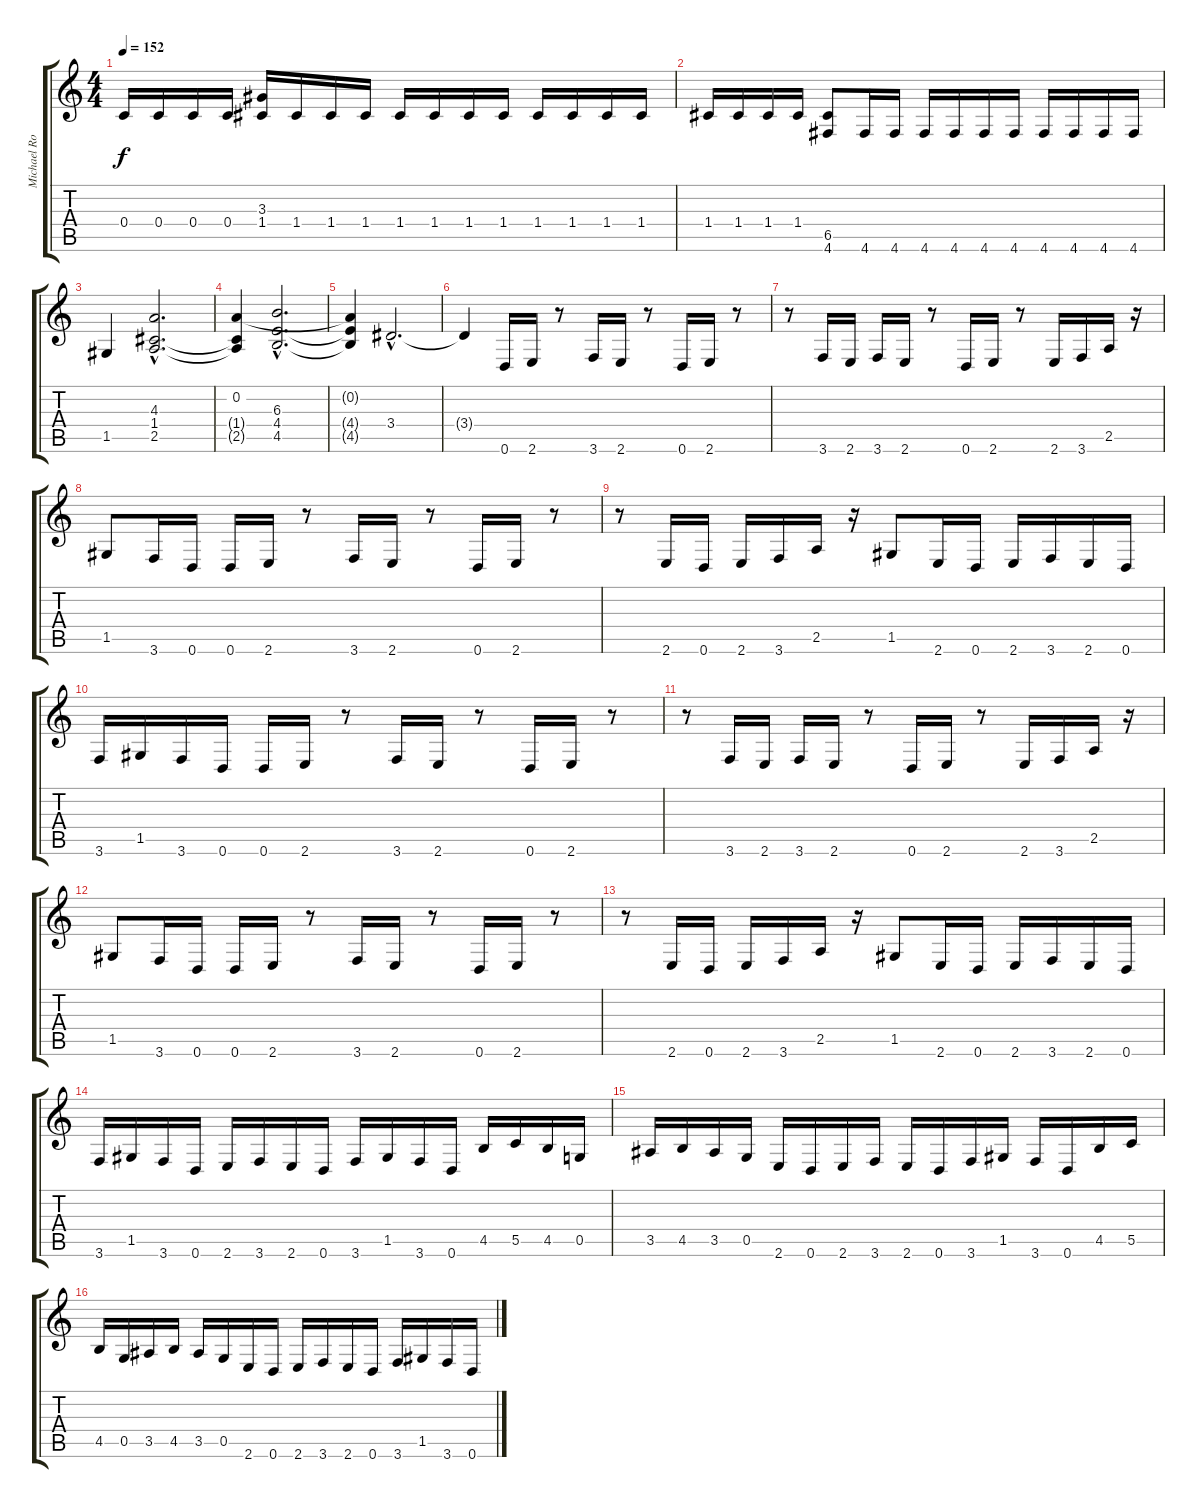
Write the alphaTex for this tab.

\track ("Michael Romeo" "Michael Ro") {instrument distortionguitar}
\staff {score tabs}
\tuning (D4 A3 F3 C3 G2 D2) {hide}
\ts (4 4)
\tempo 152
\clef g2
\ks c
0.4.16{dy f} 0.4.16 0.4.16 0.4.16 (3.3 1.4).16 1.4.16 1.4.16 1.4.16 1.4.16 1.4.16 1.4.16 1.4.16 1.4.16 1.4.16 1.4.16 1.4.16 |
1.4.16 1.4.16 1.4.16 1.4.16 (6.5 4.6).8 4.6.16 4.6.16 4.6.16 4.6.16 4.6.16 4.6.16 4.6.16 4.6.16 4.6.16 4.6.16 |
1.5.4 (4.3{hac} 1.4{hac} 2.5{hac}).2{d} |
(0.2 1.4{t} 2.5{t}).4 (6.3{hac} 4.4{hac} 4.5{hac}).2{d} |
(0.2{t} 4.4{t} 4.5{t}).4 3.4{hac}.2{d} |
3.4{t}.4 0.6.16 2.6.16 r.8 3.6.16 2.6.16 r.8 0.6.16 2.6.16 r.8 |
r.8 3.6.16 2.6.16 3.6.16 2.6.16 r.8 0.6.16 2.6.16 r.8 2.6.16 3.6.16 2.5.16 r.16 |
1.5.8 3.6.16 0.6.16 0.6.16 2.6.16 r.8 3.6.16 2.6.16 r.8 0.6.16 2.6.16 r.8 |
r.8 2.6.16 0.6.16 2.6.16 3.6.16 2.5.16 r.16 1.5.8 2.6.16 0.6.16 2.6.16 3.6.16 2.6.16 0.6.16 |
3.6.16 1.5.16 3.6.16 0.6.16 0.6.16 2.6.16 r.8 3.6.16 2.6.16 r.8 0.6.16 2.6.16 r.8 |
r.8 3.6.16 2.6.16 3.6.16 2.6.16 r.8 0.6.16 2.6.16 r.8 2.6.16 3.6.16 2.5.16 r.16 |
1.5.8 3.6.16 0.6.16 0.6.16 2.6.16 r.8 3.6.16 2.6.16 r.8 0.6.16 2.6.16 r.8 |
r.8 2.6.16 0.6.16 2.6.16 3.6.16 2.5.16 r.16 1.5.8 2.6.16 0.6.16 2.6.16 3.6.16 2.6.16 0.6.16 |
3.6.16 1.5.16 3.6.16 0.6.16 2.6.16 3.6.16 2.6.16 0.6.16 3.6.16 1.5.16 3.6.16 0.6.16 4.5.16 5.5.16 4.5.16 0.5.16 |
3.5.16 4.5.16 3.5.16 0.5.16 2.6.16 0.6.16 2.6.16 3.6.16 2.6.16 0.6.16 3.6.16 1.5.16 3.6.16 0.6.16 4.5.16 5.5.16 |
4.5.16 0.5.16 3.5.16 4.5.16 3.5.16 0.5.16 2.6.16 0.6.16 2.6.16 3.6.16 2.6.16 0.6.16 3.6.16 1.5.16 3.6.16 0.6.16
